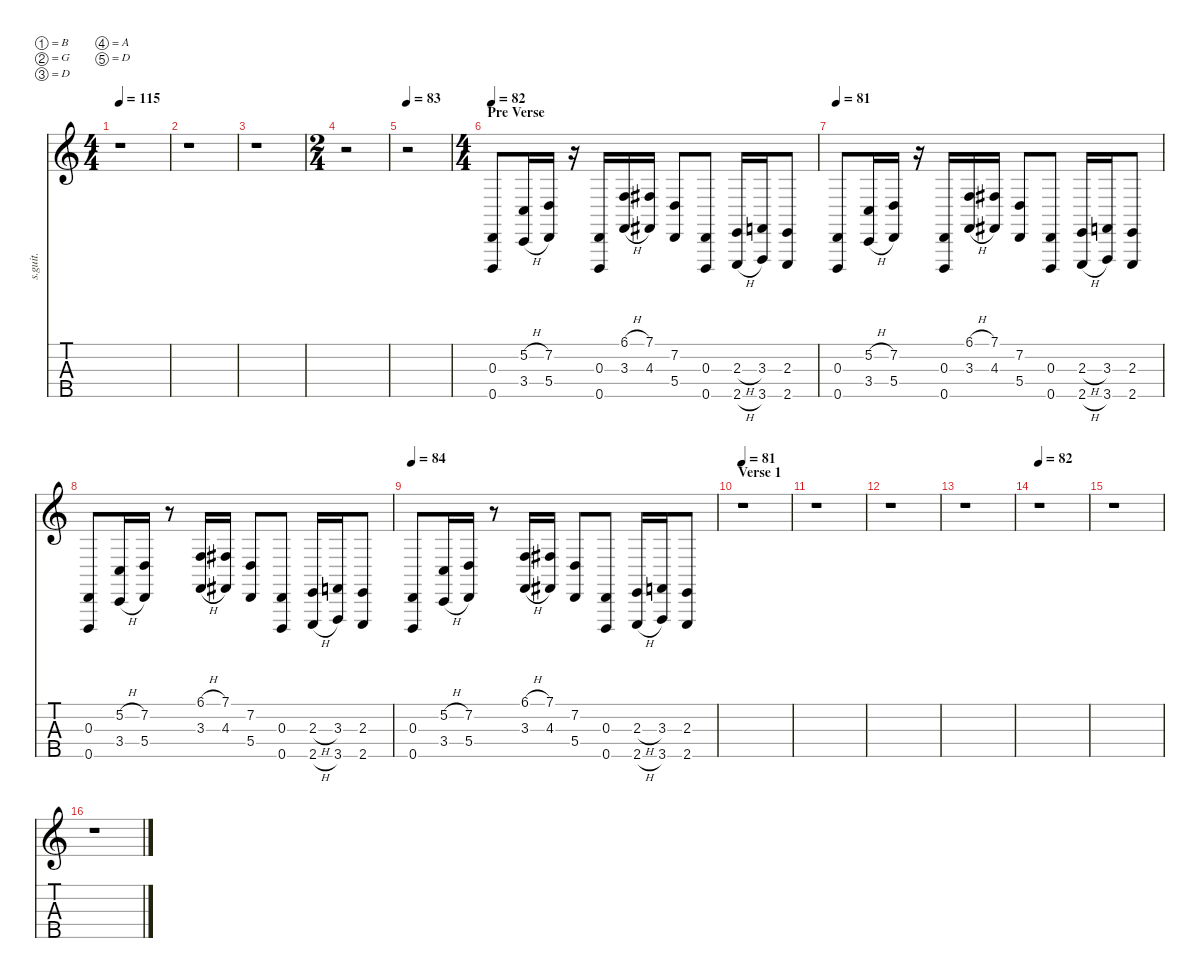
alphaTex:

\defaultSystemsLayout 4
\hideDynamics
\bracketExtendMode nobrackets
\track ("Bass Effect Fuzz" "s.guit.") {instrument synthbass1}
\staff {score tabs}
\tuning (B1 G1 D1 A0 D0)
\ts (4 4)
\tempo 115
\clef g2
\ks c
r.1{dy fff} |
r.1 |
r.1 |
\ts (2 4)
\beaming (8 2 2 2 2)
r.2 |
\tempo 83
r.2 |
\ts (4 4)
\beaming (8 2 2 2 2)
\section ("" "Pre Verse")
\tempo 82
(0.3 0.5).8{lyrics (0 "") lyrics (1 "") lyrics (2 "") lyrics (3 "") lyrics (4 "")} (5.2{h} 3.4{h}).16{lyrics (0 "") lyrics (1 "") lyrics (2 "") lyrics (3 "") lyrics (4 "")} (7.2 5.4).16{lyrics (0 "") lyrics (1 "") lyrics (2 "") lyrics (3 "") lyrics (4 "")} r.16 (0.3 0.5).16{lyrics (0 "") lyrics (1 "") lyrics (2 "") lyrics (3 "") lyrics (4 "")} (6.1{h} 3.3{h}).16{lyrics (0 "") lyrics (1 "") lyrics (2 "") lyrics (3 "") lyrics (4 "")} (7.1{acc #} 4.3{acc #}).16{lyrics (0 "") lyrics (1 "") lyrics (2 "") lyrics (3 "") lyrics (4 "")} (7.2 5.4).8{lyrics (0 "") lyrics (1 "") lyrics (2 "") lyrics (3 "") lyrics (4 "")} (0.3 0.5).8{lyrics (0 "") lyrics (1 "") lyrics (2 "") lyrics (3 "") lyrics (4 "")} (2.3{h} 2.5{h}).16{lyrics (0 "") lyrics (1 "") lyrics (2 "") lyrics (3 "") lyrics (4 "")} (3.3 3.5).16{lyrics (0 "") lyrics (1 "") lyrics (2 "") lyrics (3 "") lyrics (4 "")} (2.3 2.5).8{lyrics (0 "") lyrics (1 "") lyrics (2 "") lyrics (3 "") lyrics (4 "")} |
\tempo 81
(0.3 0.5).8{lyrics (0 "") lyrics (1 "") lyrics (2 "") lyrics (3 "") lyrics (4 "")} (5.2{h} 3.4{h}).16{lyrics (0 "") lyrics (1 "") lyrics (2 "") lyrics (3 "") lyrics (4 "")} (7.2 5.4).16{lyrics (0 "") lyrics (1 "") lyrics (2 "") lyrics (3 "") lyrics (4 "")} r.16 (0.3 0.5).16{lyrics (0 "") lyrics (1 "") lyrics (2 "") lyrics (3 "") lyrics (4 "")} (6.1{h} 3.3{h}).16{lyrics (0 "") lyrics (1 "") lyrics (2 "") lyrics (3 "") lyrics (4 "")} (7.1{acc #} 4.3{acc #}).16{lyrics (0 "") lyrics (1 "") lyrics (2 "") lyrics (3 "") lyrics (4 "")} (7.2 5.4).8{lyrics (0 "") lyrics (1 "") lyrics (2 "") lyrics (3 "") lyrics (4 "")} (0.3 0.5).8{lyrics (0 "") lyrics (1 "") lyrics (2 "") lyrics (3 "") lyrics (4 "")} (2.3{h} 2.5{h}).16{lyrics (0 "") lyrics (1 "") lyrics (2 "") lyrics (3 "") lyrics (4 "")} (3.3 3.5).16{lyrics (0 "") lyrics (1 "") lyrics (2 "") lyrics (3 "") lyrics (4 "")} (2.3 2.5).8{lyrics (0 "") lyrics (1 "") lyrics (2 "") lyrics (3 "") lyrics (4 "")} |
(0.3 0.5).8{lyrics (0 "") lyrics (1 "") lyrics (2 "") lyrics (3 "") lyrics (4 "")} (5.2{h} 3.4{h}).16{lyrics (0 "") lyrics (1 "") lyrics (2 "") lyrics (3 "") lyrics (4 "")} (7.2 5.4).16{lyrics (0 "") lyrics (1 "") lyrics (2 "") lyrics (3 "") lyrics (4 "")} r.8 (6.1{h} 3.3{h}).16{lyrics (0 "") lyrics (1 "") lyrics (2 "") lyrics (3 "") lyrics (4 "")} (7.1{acc #} 4.3{acc #}).16{lyrics (0 "") lyrics (1 "") lyrics (2 "") lyrics (3 "") lyrics (4 "")} (7.2 5.4).8{lyrics (0 "") lyrics (1 "") lyrics (2 "") lyrics (3 "") lyrics (4 "")} (0.3 0.5).8{lyrics (0 "") lyrics (1 "") lyrics (2 "") lyrics (3 "") lyrics (4 "")} (2.3{h} 2.5{h}).16{lyrics (0 "") lyrics (1 "") lyrics (2 "") lyrics (3 "") lyrics (4 "")} (3.3 3.5).16{lyrics (0 "") lyrics (1 "") lyrics (2 "") lyrics (3 "") lyrics (4 "")} (2.3 2.5).8{lyrics (0 "") lyrics (1 "") lyrics (2 "") lyrics (3 "") lyrics (4 "")} |
\tempo 84
(0.3 0.5).8{lyrics (0 "") lyrics (1 "") lyrics (2 "") lyrics (3 "") lyrics (4 "")} (5.2{h} 3.4{h}).16{lyrics (0 "") lyrics (1 "") lyrics (2 "") lyrics (3 "") lyrics (4 "")} (7.2 5.4).16{lyrics (0 "") lyrics (1 "") lyrics (2 "") lyrics (3 "") lyrics (4 "")} r.8 (6.1{h} 3.3{h}).16{lyrics (0 "") lyrics (1 "") lyrics (2 "") lyrics (3 "") lyrics (4 "")} (7.1{acc #} 4.3{acc #}).16{lyrics (0 "") lyrics (1 "") lyrics (2 "") lyrics (3 "") lyrics (4 "")} (7.2 5.4).8{lyrics (0 "") lyrics (1 "") lyrics (2 "") lyrics (3 "") lyrics (4 "")} (0.3 0.5).8{lyrics (0 "") lyrics (1 "") lyrics (2 "") lyrics (3 "") lyrics (4 "")} (2.3{h} 2.5{h}).16{lyrics (0 "") lyrics (1 "") lyrics (2 "") lyrics (3 "") lyrics (4 "")} (3.3 3.5).16{lyrics (0 "") lyrics (1 "") lyrics (2 "") lyrics (3 "") lyrics (4 "")} (2.3 2.5).8{lyrics (0 "") lyrics (1 "") lyrics (2 "") lyrics (3 "") lyrics (4 "")} |
\section ("" "Verse 1")
\tempo 81
r.1 |
r.1 |
r.1 |
r.1 |
\tempo 82
r.1 |
r.1 |
r.1
